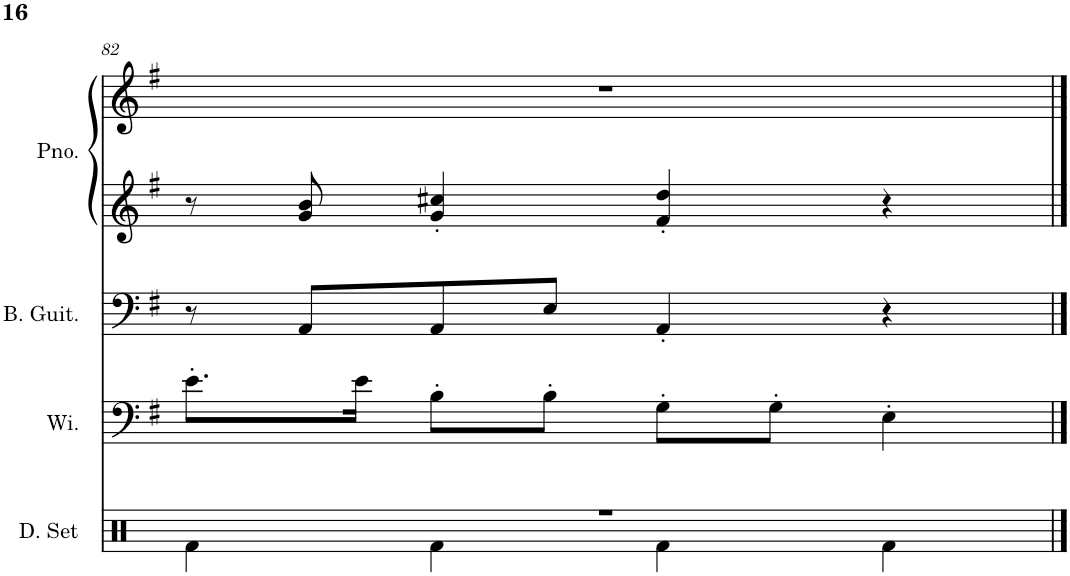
**kern	**kern	**kern	**kern	**kern
*part4	*part3	*part2	*part1	*part1
*staff5	*staff4	*staff3	*staff2	*staff1
*I"Drumset, Drumset	*I"Winds, Flute	*I"Bass Guitar, Bass Guitar	*I"Piano, Piano	*
*I'D. Set	*I'Wi.	*I'B. Guit.	*I'Pno.	*
!!LO:PB:g=z
*clefX	*clefF4	*clefF4	*clefG2	*clefG2
*	*	*Trd7c12	*	*
*k[]	*k[f#]	*k[f#]	*k[f#]	*k[f#]
*M4/4	*M4/4	*M4/4	*M4/4	*M4/4
=82	=82	=82	=82	=82
*^	*	*	*	*
1r	4Rf\	8.e'\L	8r	8r	1r
.	.	.	8AA/L	8g/ 8b/	.
.	.	16e\Jk	.	.	.
.	4Rf\	8B'\L	8AA/	4g/' 4cc#X/'	.
.	.	8B'\J	8E/J	.	.
.	4Rf\	8G'\L	4AA'/	4f#/' 4dd/'	.
.	.	8G'\J	.	.	.
.	4Rf\	4E'\	4r	4r	.
*v	*v	*	*	*	*
==	==	==	==	==
*-	*-	*-	*-	*-
